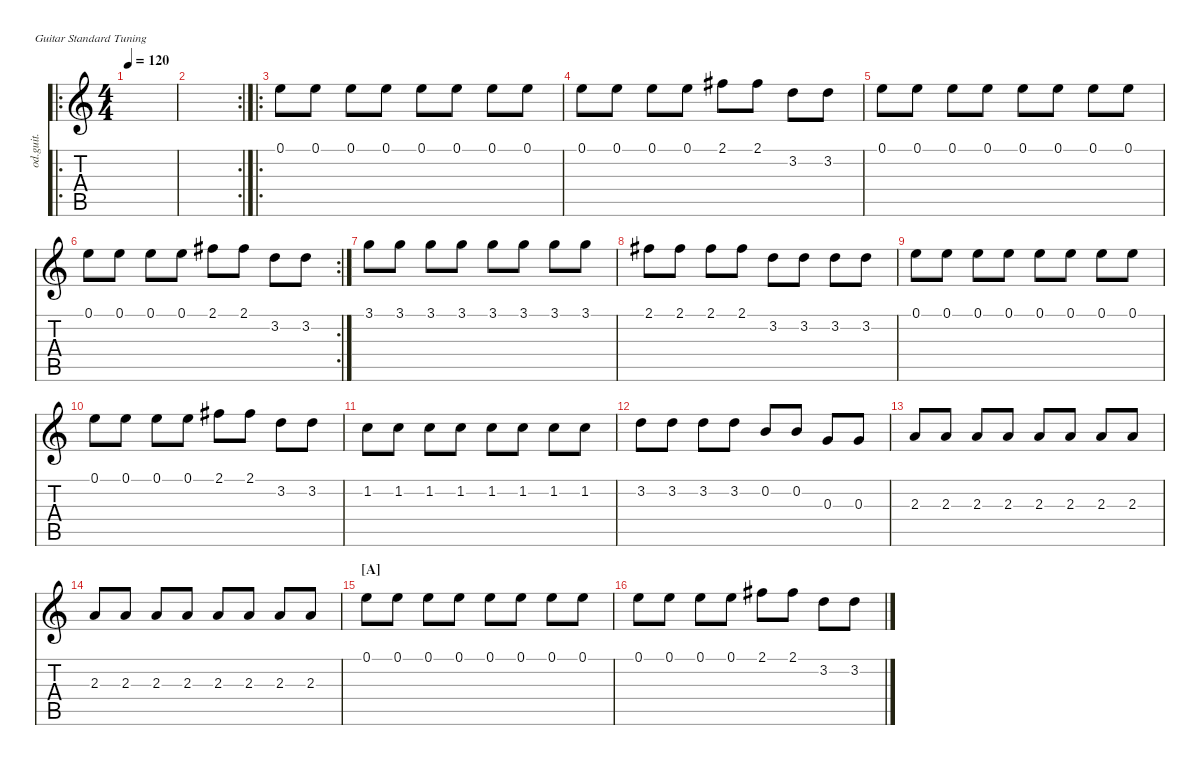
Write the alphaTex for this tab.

\defaultSystemsLayout 4
\hideDynamics
\bracketExtendMode nobrackets
\chordDiagramsInScore
\track ("Overdriven Guitar" "od.guit.") {instrument overdrivenguitar}
\staff {score tabs}
\tuning (E4 B3 G3 D3 A2 E2)
\ro
\ts (4 4)
\tempo 120
\clef g2
\ks c
|
\rc 2
|
\ro
0.1.8{beam Down} 0.1.8{beam Down} 0.1.8{beam Down} 0.1.8{beam Down} 0.1.8{beam Down} 0.1.8{beam Down} 0.1.8{beam Down} 0.1.8{beam Down} |
0.1.8{beam Down} 0.1.8{beam Down} 0.1.8{beam Down} 0.1.8{beam Down} 2.1{acc #}.8{beam Down} 2.1{acc #}.8{beam Down} 3.2.8{beam Down} 3.2.8{beam Down} |
0.1.8{beam Down} 0.1.8{beam Down} 0.1.8{beam Down} 0.1.8{beam Down} 0.1.8{beam Down} 0.1.8{beam Down} 0.1.8{beam Down} 0.1.8{beam Down} |
\rc 2
0.1.8{beam Down} 0.1.8{beam Down} 0.1.8{beam Down} 0.1.8{beam Down} 2.1{acc #}.8{beam Down} 2.1{acc #}.8{beam Down} 3.2.8{beam Down} 3.2.8{beam Down} |
3.1.8{beam Down} 3.1.8{beam Down} 3.1.8{beam Down} 3.1.8{beam Down} 3.1.8{beam Down} 3.1.8{beam Down} 3.1.8{beam Down} 3.1.8{beam Down} |
2.1{acc #}.8{beam Down} 2.1{acc #}.8{beam Down} 2.1{acc #}.8{beam Down} 2.1{acc #}.8{beam Down} 3.2.8{beam Down} 3.2.8{beam Down} 3.2.8{beam Down} 3.2.8{beam Down} |
0.1.8{beam Down} 0.1.8{beam Down} 0.1.8{beam Down} 0.1.8{beam Down} 0.1.8{beam Down} 0.1.8{beam Down} 0.1.8{beam Down} 0.1.8{beam Down} |
0.1.8{beam Down} 0.1.8{beam Down} 0.1.8{beam Down} 0.1.8{beam Down} 2.1{acc #}.8{beam Down} 2.1{acc #}.8{beam Down} 3.2.8{beam Down} 3.2.8{beam Down} |
1.2.8{beam Down} 1.2.8{beam Down} 1.2.8{beam Down} 1.2.8{beam Down} 1.2.8{beam Down} 1.2.8{beam Down} 1.2.8{beam Down} 1.2.8{beam Down} |
3.2.8{beam Down} 3.2.8{beam Down} 3.2.8{beam Down} 3.2.8{beam Down} 0.2.8{beam Up} 0.2.8{beam Up} 0.3.8{beam Up} 0.3.8{beam Up} |
2.3.8{beam Up} 2.3.8{beam Up} 2.3.8{beam Up} 2.3.8{beam Up} 2.3.8{beam Up} 2.3.8{beam Up} 2.3.8{beam Up} 2.3.8{beam Up} |
2.3.8{beam Up} 2.3.8{beam Up} 2.3.8{beam Up} 2.3.8{beam Up} 2.3.8{beam Up} 2.3.8{beam Up} 2.3.8{beam Up} 2.3.8{beam Up} |
\section ("A" "")
0.1.8{beam Down} 0.1.8{beam Down} 0.1.8{beam Down} 0.1.8{beam Down} 0.1.8{beam Down} 0.1.8{beam Down} 0.1.8{beam Down} 0.1.8{beam Down} |
0.1.8{beam Down} 0.1.8{beam Down} 0.1.8{beam Down} 0.1.8{beam Down} 2.1{acc #}.8{beam Down} 2.1{acc #}.8{beam Down} 3.2.8{beam Down} 3.2.8{beam Down}
